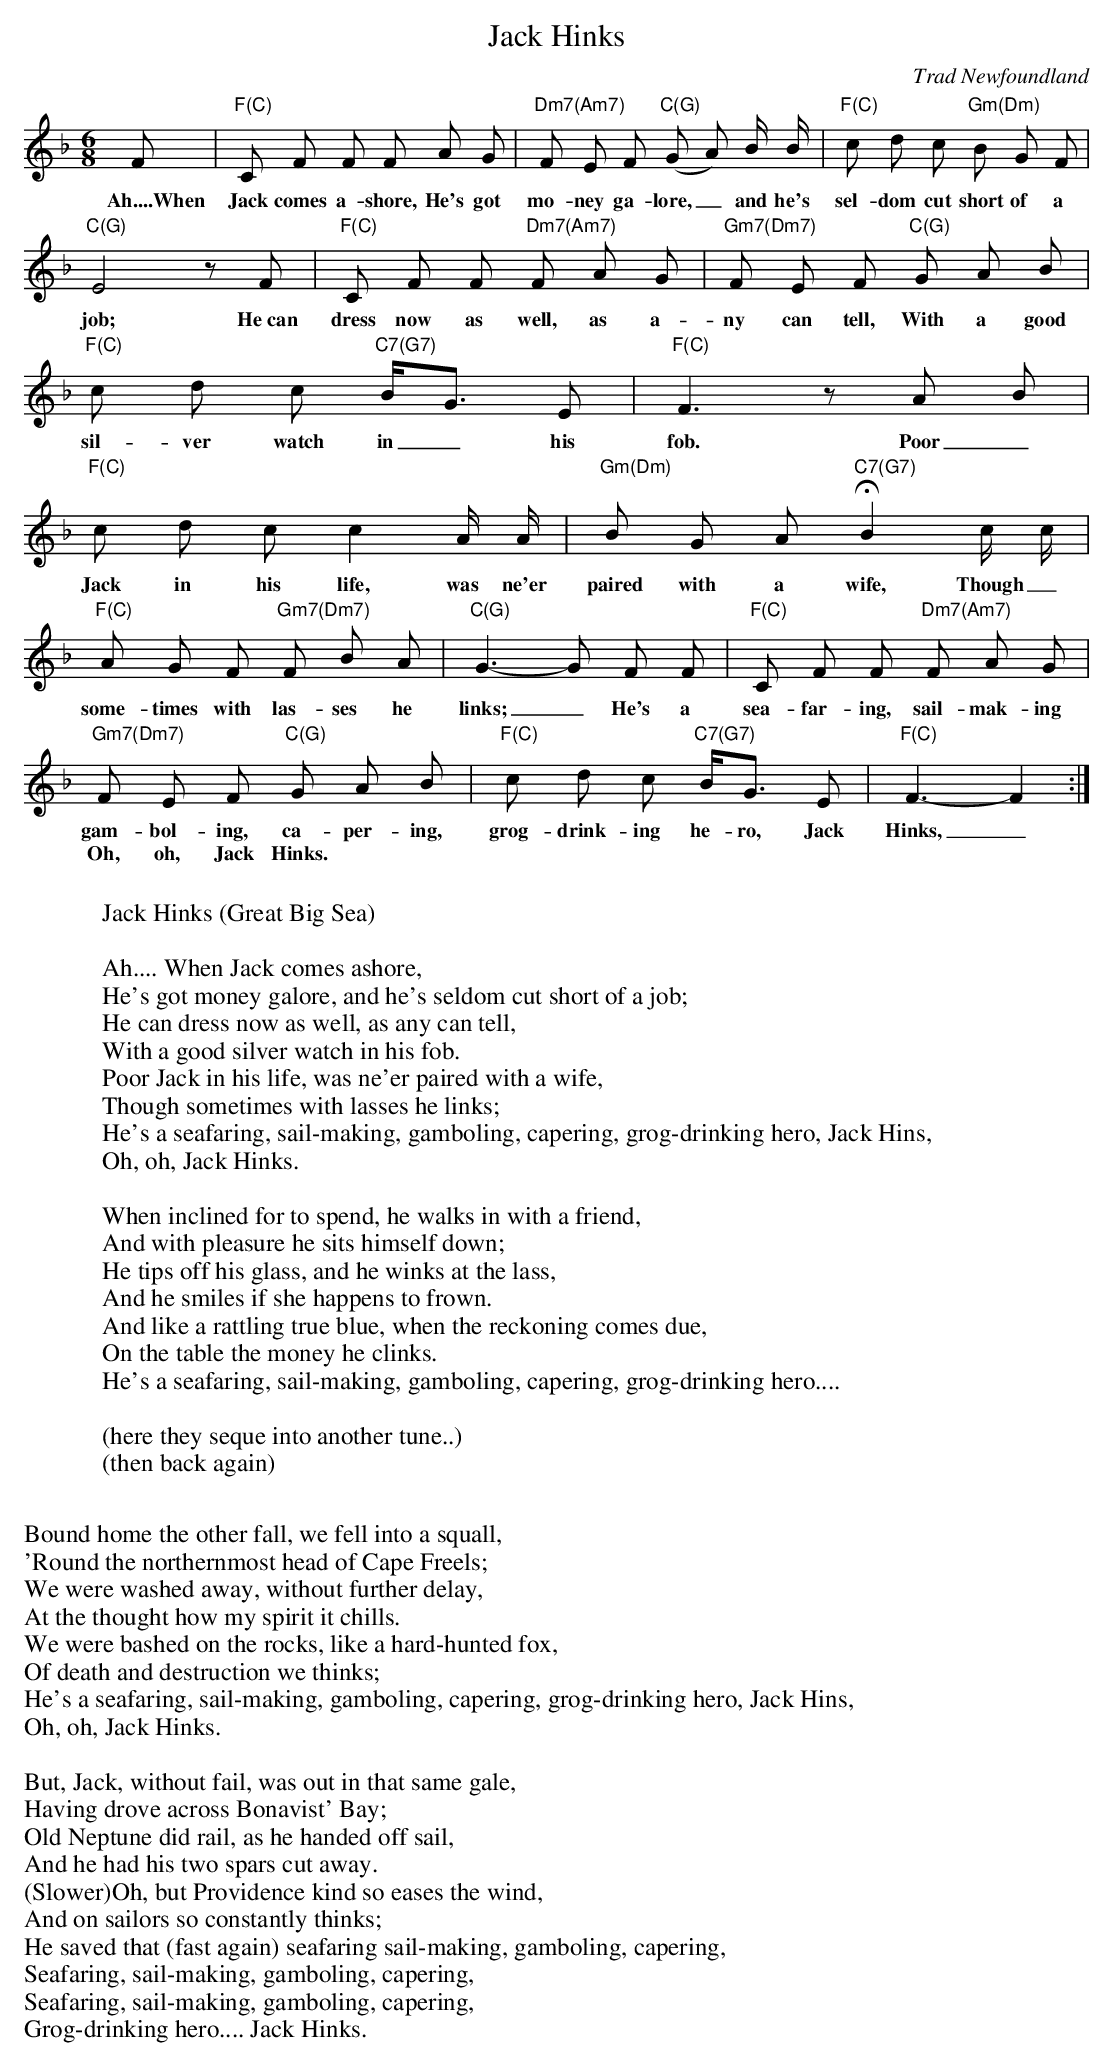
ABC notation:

X:1
T: Jack Hinks
O: Trad Newfoundland
M: 6/8
K: Fmaj
F |\
w:Ah....When
"F(C)"C F F F A G | "Dm7(Am7)"F E F "C(G)"(G A) B/ B/ | "F(C)"c d c "Gm(Dm)"B G F |
w:Jack comes a-shore, He's got mo-ney ga-lore,_ and he's sel-dom cut short of a
"C(G)"E4 z F | "F(C)"C F F "Dm7(Am7)"F A G | "Gm7(Dm7)"F E F "C(G)"G A B       |
w: job; He~can dress now as well, as a-ny can tell, With a good
 "F(C)"c d c "C7(G7)"B<G E | "F(C)"F3 z A B |
w:sil-ver watch in_ his fob. Poor_
"F(C)"c d c c2 A/ A/ | "Gm(Dm)"B G A "C7(G7)"HB2 c/ c/ |
w:Jack in his life, was ne'er paired with a wife, Though_
"F(C)"A G F "Gm7(Dm7)"F B A | "C(G)"G3-G F F |"F(C)"C F F "Dm7(Am7)"F A G |
w:some-times with las-ses he links;_ He's a sea-far-ing, sail-mak-ing
"Gm7(Dm7)" F E F "C(G)"G A B       | "F(C)"c d c "C7(G7)"B<G E | "F(C)"F3-F2 :|
w:gam-bol-ing, ca-per-ing, grog-drink-ing he-ro, Jack Hinks,_
w:Oh, oh, Jack Hinks.
W:
W:Jack Hinks (Great Big Sea)
W:
W:Ah.... When Jack comes ashore,
W:He's got money galore, and he's seldom cut short of a job;
W:He can dress now as well, as any can tell,
W:With a good silver watch in his fob.
W:Poor Jack in his life, was ne'er paired with a wife,
W:Though sometimes with lasses he links;
W:He's a seafaring, sail-making, gamboling, capering, grog-drinking hero, Jack Hins,
W:Oh, oh, Jack Hinks.
W:
W:When inclined for to spend, he walks in with a friend,
W:And with pleasure he sits himself down;
W:He tips off his glass, and he winks at the lass,
W:And he smiles if she happens to frown.
W:And like a rattling true blue, when the reckoning comes due,
W:On the table the money he clinks.
W:He's a seafaring, sail-making, gamboling, capering, grog-drinking hero....
W:
W:(here they seque into another tune..)
W:(then back again)
W:
W:Bound home the other fall, we fell into a squall,
W:'Round the northernmost head of Cape Freels;
W:We were washed away, without further delay,
W:At the thought how my spirit it chills.
W:We were bashed on the rocks, like a hard-hunted fox,
W:Of death and destruction we thinks;
W:He's a seafaring, sail-making, gamboling, capering, grog-drinking hero, Jack Hins,
W:Oh, oh, Jack Hinks.
W:
W:But, Jack, without fail, was out in that same gale,
W:Having drove across Bonavist' Bay;
W:Old Neptune did rail, as he handed off sail,
W:And he had his two spars cut away.
W:(Slower)Oh, but Providence kind so eases the wind,
W:And on sailors so constantly thinks;
W:He saved that (fast again) seafaring sail-making, gamboling, capering,
W:Seafaring, sail-making, gamboling, capering,
W:Seafaring, sail-making, gamboling, capering,
W:Grog-drinking hero.... Jack Hinks.
